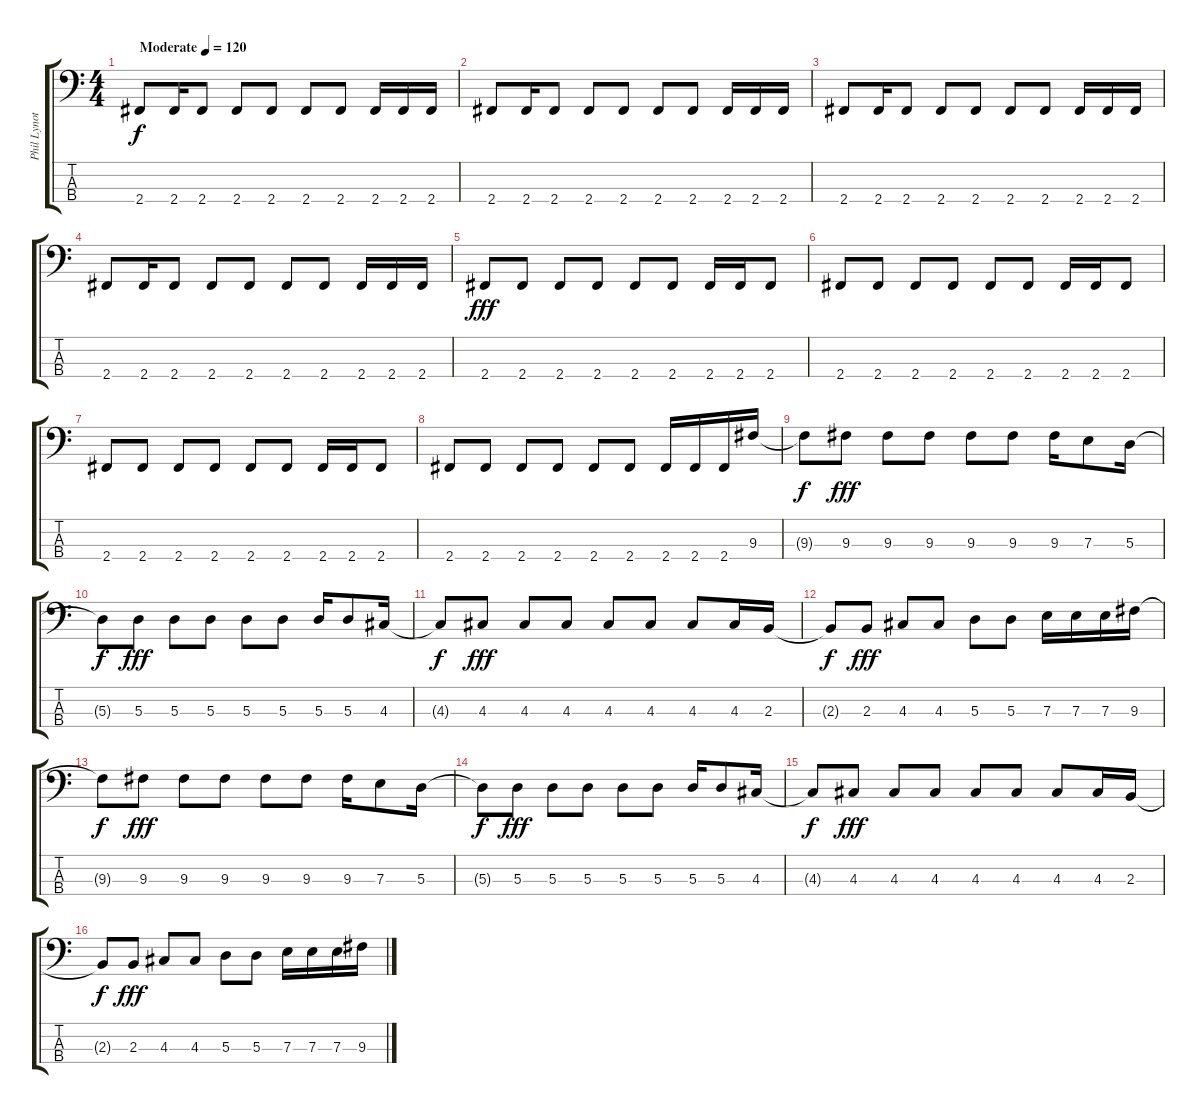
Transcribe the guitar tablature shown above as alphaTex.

\track ("Phil Lynott" "Phil Lynot") {instrument slapbass2}
\staff {score tabs}
\tuning (G2 D2 A1 E1) {hide}
\ts (4 4)
\tempo (120 "Moderate")
\clef f4
\ks c
2.4.8{dy f instrument slapbass2} 2.4.16 2.4.8 2.4.8 2.4.8 2.4.8 2.4.8 2.4.16 2.4.16 2.4.16 |
2.4.8 2.4.16 2.4.8 2.4.8 2.4.8 2.4.8 2.4.8 2.4.16 2.4.16 2.4.16 |
2.4.8 2.4.16 2.4.8 2.4.8 2.4.8 2.4.8 2.4.8 2.4.16 2.4.16 2.4.16 |
2.4.8 2.4.16 2.4.8 2.4.8 2.4.8 2.4.8 2.4.8 2.4.16 2.4.16 2.4.16 |
2.4.8{dy fff} 2.4.8 2.4.8 2.4.8 2.4.8 2.4.8 2.4.16 2.4.16 2.4.8 |
2.4.8 2.4.8 2.4.8 2.4.8 2.4.8 2.4.8 2.4.16 2.4.16 2.4.8 |
2.4.8 2.4.8 2.4.8 2.4.8 2.4.8 2.4.8 2.4.16 2.4.16 2.4.8 |
2.4.8 2.4.8 2.4.8 2.4.8 2.4.8 2.4.8 2.4.16 2.4.16 2.4.16 9.3.16 |
9.3{t}.8{dy f} 9.3.8{dy fff} 9.3.8 9.3.8 9.3.8 9.3.8 9.3.16 7.3.8 5.3.16 |
5.3{t}.8{dy f} 5.3.8{dy fff} 5.3.8 5.3.8 5.3.8 5.3.8 5.3.16 5.3.8 4.3.16 |
4.3{t}.8{dy f} 4.3.8{dy fff} 4.3.8 4.3.8 4.3.8 4.3.8 4.3.8 4.3.16 2.3.16 |
2.3{t}.8{dy f} 2.3.8{dy fff} 4.3.8 4.3.8 5.3.8 5.3.8 7.3.16 7.3.16 7.3.16 9.3.16 |
9.3{t}.8{dy f} 9.3.8{dy fff} 9.3.8 9.3.8 9.3.8 9.3.8 9.3.16 7.3.8 5.3.16 |
5.3{t}.8{dy f} 5.3.8{dy fff} 5.3.8 5.3.8 5.3.8 5.3.8 5.3.16 5.3.8 4.3.16 |
4.3{t}.8{dy f} 4.3.8{dy fff} 4.3.8 4.3.8 4.3.8 4.3.8 4.3.8 4.3.16 2.3.16 |
2.3{t}.8{dy f} 2.3.8{dy fff} 4.3.8 4.3.8 5.3.8 5.3.8 7.3.16 7.3.16 7.3.16 9.3.16
